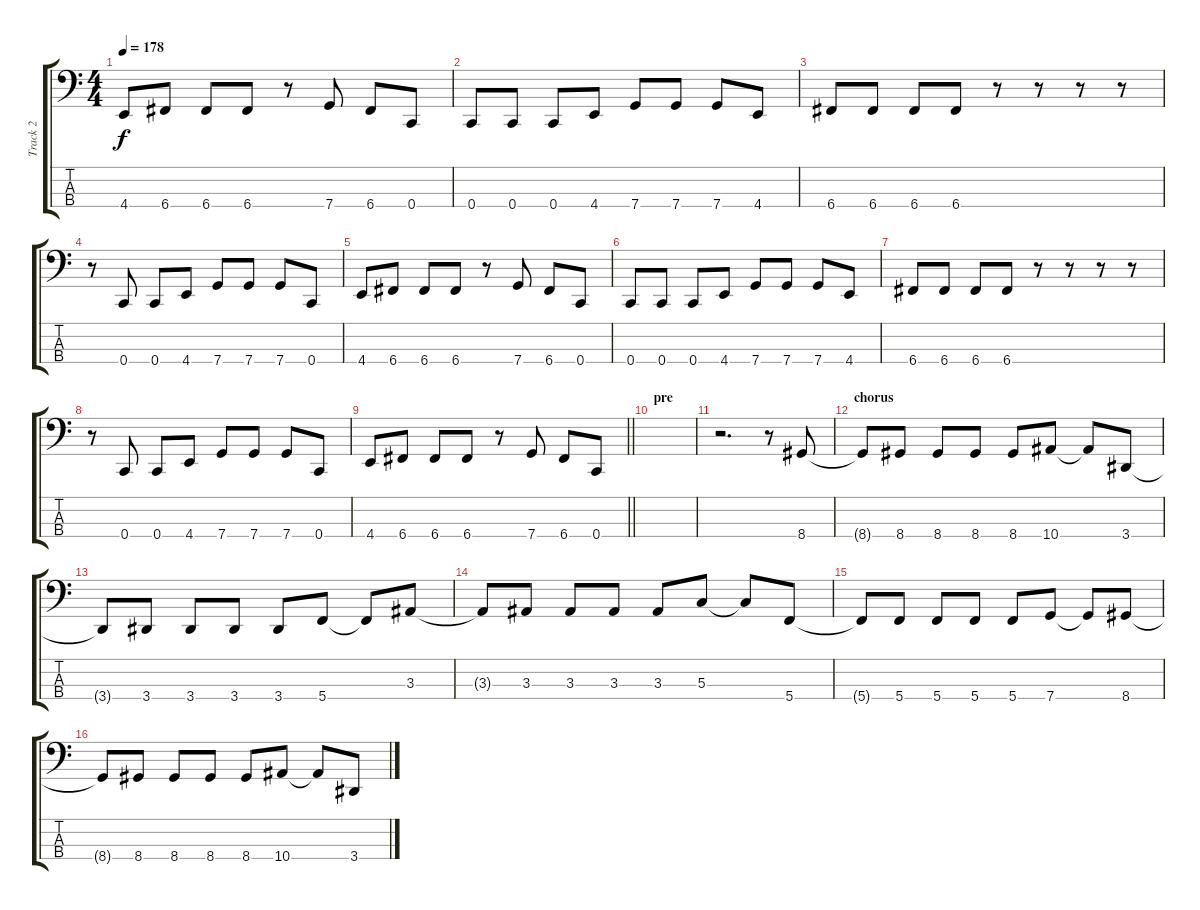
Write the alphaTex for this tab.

\track ("Track 2" "Track 2") {instrument electricbassfinger}
\staff {score tabs}
\tuning (F2 C2 G1 C1) {hide}
\ts (4 4)
\tempo 178
\clef f4
\ks c
4.4.8{dy f} 6.4.8 6.4.8 6.4.8 r.8 7.4.8 6.4.8 0.4.8 |
0.4.8 0.4.8 0.4.8 4.4.8 7.4.8 7.4.8 7.4.8 4.4.8 |
6.4.8 6.4.8 6.4.8 6.4.8 r.8 r.8 r.8 r.8 |
r.8 0.4.8 0.4.8 4.4.8 7.4.8 7.4.8 7.4.8 0.4.8 |
4.4.8 6.4.8 6.4.8 6.4.8 r.8 7.4.8 6.4.8 0.4.8 |
0.4.8 0.4.8 0.4.8 4.4.8 7.4.8 7.4.8 7.4.8 4.4.8 |
6.4.8 6.4.8 6.4.8 6.4.8 r.8 r.8 r.8 r.8 |
r.8 0.4.8 0.4.8 4.4.8 7.4.8 7.4.8 7.4.8 0.4.8 |
\barLineRight lightlight
4.4.8 6.4.8 6.4.8 6.4.8 r.8 7.4.8 6.4.8 0.4.8 |
\section ("" "pre")
|
r.2{d} r.8 8.4.8 |
\section ("" "chorus")
8.4{t}.8 8.4.8 8.4.8 8.4.8 8.4.8 10.4.8 10.4{t}.8 3.4.8 |
3.4{t}.8 3.4.8 3.4.8 3.4.8 3.4.8 5.4.8 5.4{t}.8 3.3.8 |
3.3{t}.8 3.3.8 3.3.8 3.3.8 3.3.8 5.3.8 5.3{t}.8 5.4.8 |
5.4{t}.8 5.4.8 5.4.8 5.4.8 5.4.8 7.4.8 7.4{t}.8 8.4.8 |
8.4{t}.8 8.4.8 8.4.8 8.4.8 8.4.8 10.4.8 10.4{t}.8 3.4.8
